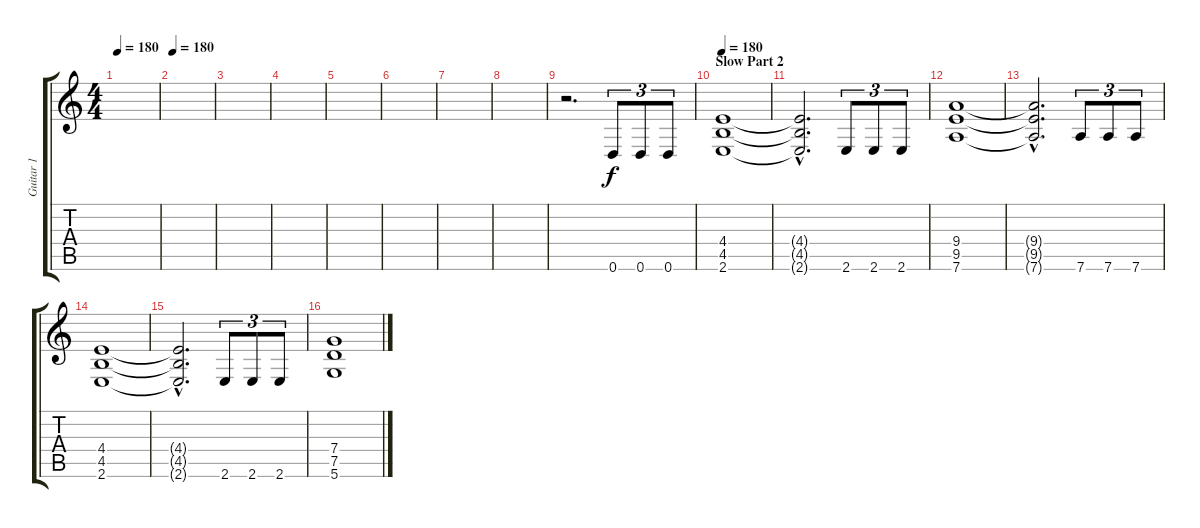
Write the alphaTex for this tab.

\track ("Guitar 1" "Guitar 1") {instrument distortionguitar}
\staff {score tabs}
\tuning (D4 A3 F3 C3 G2 D2) {hide}
\ts (4 4)
\tempo 180
\clef g2
\ks c
|
\tempo 180
|
|
|
|
|
|
|
r.2{d} 0.6.8{tu (3 2)} 0.6.8{tu (3 2)} 0.6.8{tu (3 2)} |
\section ("" "Slow Part 2")
\tempo 180
(4.4 4.5 2.6).1 |
(4.4{hac t} 4.5{hac t} 2.6{hac t}).2{d} 2.6.8{tu (3 2)} 2.6.8{tu (3 2)} 2.6.8{tu (3 2)} |
(9.4 9.5 7.6).1 |
(9.4{hac t} 9.5{hac t} 7.6{hac t}).2{d} 7.6.8{tu (3 2)} 7.6.8{tu (3 2)} 7.6.8{tu (3 2)} |
(4.4 4.5 2.6).1 |
(4.4{hac t} 4.5{hac t} 2.6{hac t}).2{d} 2.6.8{tu (3 2)} 2.6.8{tu (3 2)} 2.6.8{tu (3 2)} |
(7.4 7.5 5.6).1
